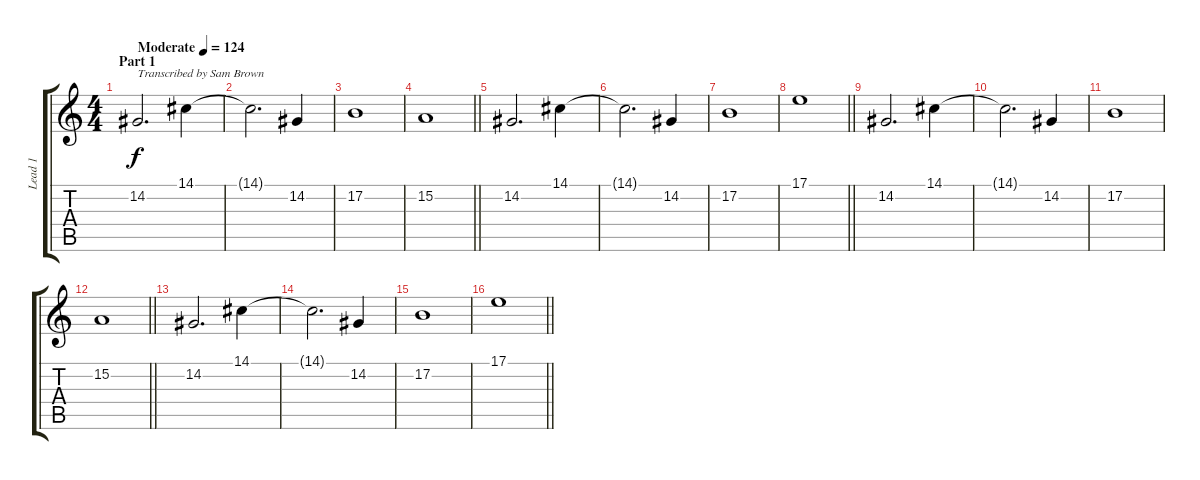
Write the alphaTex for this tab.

\track ("Lead 1" "Lead 1") {instrument stringensemble2}
\staff {score tabs}
\tuning (B3 Gb3 D3 A2 E2 B1) {hide}
\ts (4 4)
\section ("" "Part 1")
\tempo (124 "Moderate")
\clef g2
\ks c
14.2.2{d txt "Transcribed by Sam Brown" dy f instrument stringensemble2} 14.1.4 |
14.1{t}.2{d} 14.2.4 |
17.2.1 |
\barLineRight lightlight
15.2.1 |
\section ("" "")
14.2.2{d} 14.1.4 |
14.1{t}.2{d} 14.2.4 |
17.2.1 |
\barLineRight lightlight
17.1.1 |
\section ("" "")
14.2.2{d} 14.1.4 |
14.1{t}.2{d} 14.2.4 |
17.2.1 |
\barLineRight lightlight
15.2.1 |
\section ("" "")
14.2.2{d} 14.1.4 |
14.1{t}.2{d} 14.2.4 |
17.2.1 |
\barLineRight lightlight
17.1.1
